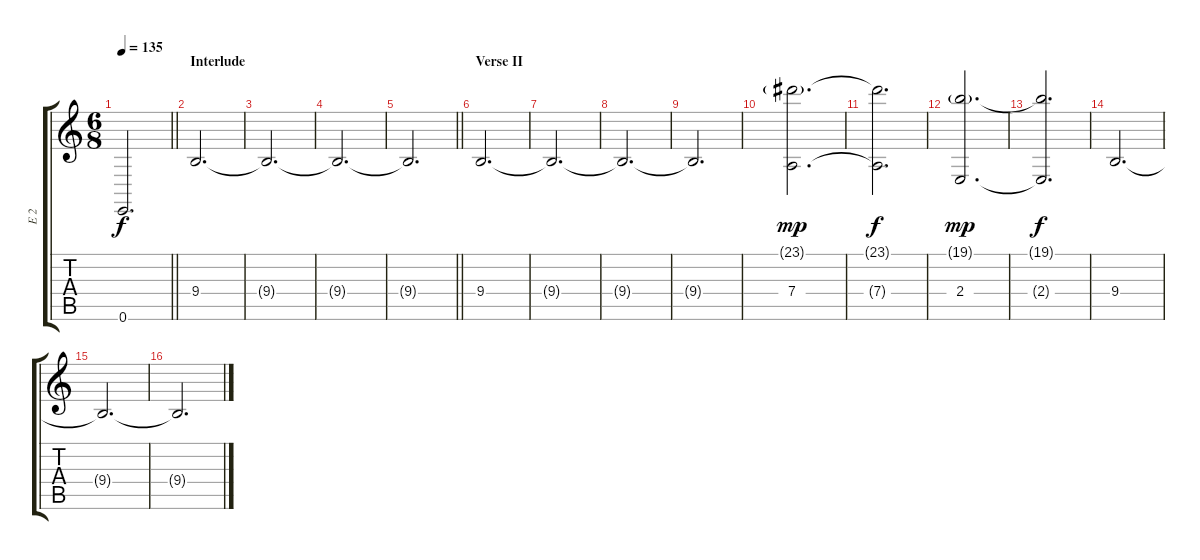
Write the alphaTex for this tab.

\track ("E 2" "E 2") {instrument synthstrings1}
\staff {score tabs}
\tuning (E4 B3 G3 D3 A2 E2) {hide}
\ts (6 8)
\tempo 135
\clef g2
\barLineRight lightlight
\ks c
0.6{t}.2{d dy f} |
\section ("" "Interlude")
9.4.2{d volume 10 instrument synthstrings1} |
9.4{t}.2{d} |
9.4{t}.2{d} |
\barLineRight lightlight
9.4{t}.2{d} |
\section ("" "Verse II")
9.4.2{d} |
9.4{t}.2{d} |
9.4{t}.2{d} |
9.4{t}.2{d} |
(23.1{g} 7.4).2{d dy mp} |
(23.1{t} 7.4{t}).2{d dy f} |
(19.1{g} 2.4).2{d dy mp} |
(19.1{t} 2.4{t}).2{d dy f} |
9.4.2{d} |
9.4{t}.2{d} |
9.4{t}.2{d}
